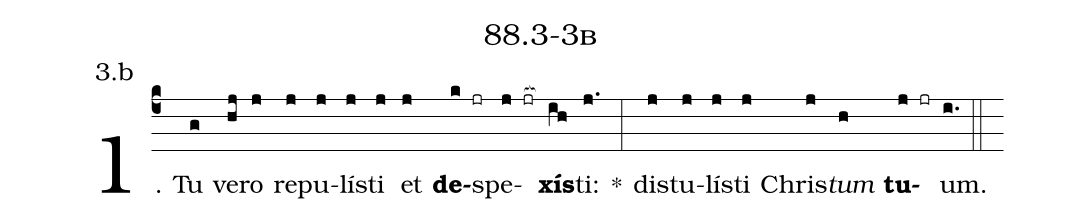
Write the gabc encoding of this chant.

name: 88.3-3b;
annotation: 3.b;
%%
(c4)1. Tu(g) ve(hj)ro(j) re(j)pu(j)lís(j)ti(j) et(j) <b>de</b>(k jr)spe(j jr[ocb:1{])<b>xís</b>(ih[ocb:0}])ti:(j.) *(:) dis(j)tu(j)lís(j)ti(j) Chris(j)<i>tum</i>(h) <b>tu</b>(j jr)um.(i.) (::)


%E(j) u(j) o(j) u(h) a(j) e.(i.) (::)
